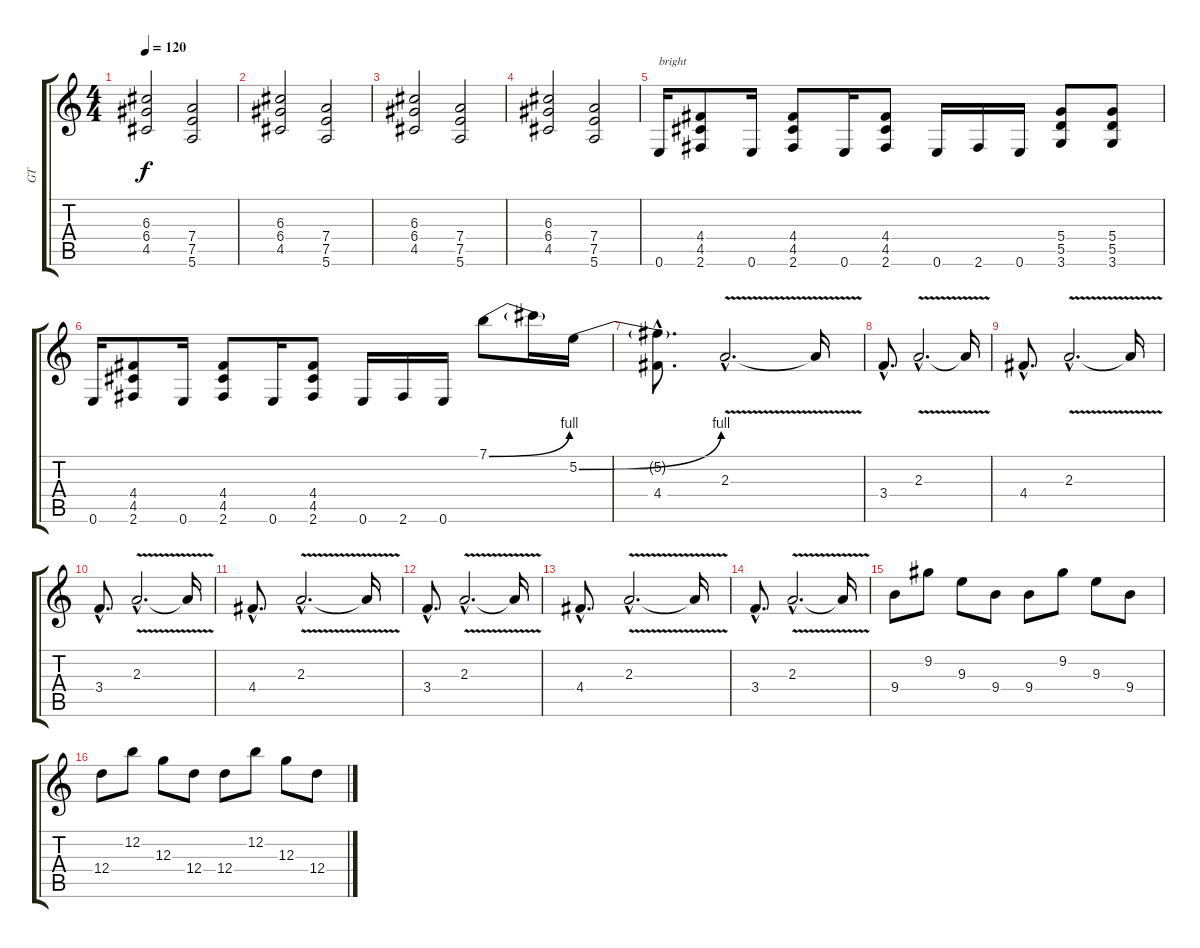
\track ("GT" "GT") {instrument distortionguitar}
\staff {score tabs}
\tuning (E4 B3 G3 D3 A2 E2) {hide}
\ts (4 4)
\tempo 120
\clef g2
\ks c
(6.3 6.4 4.5).2{dy f} (7.4 7.5 5.6).2 |
(6.3 6.4 4.5).2 (7.4 7.5 5.6).2 |
(6.3 6.4 4.5).2 (7.4 7.5 5.6).2 |
(6.3 6.4 4.5).2 (7.4 7.5 5.6).2 |
0.6.16{txt "bright"} (4.4 4.5 2.6).8 0.6.16 (4.4 4.5 2.6).8 0.6.16 (4.4 4.5 2.6).8 0.6.16 2.6.16 0.6.16 (5.4 5.5 3.6).8 (5.4 5.5 3.6).8 |
0.6.16 (4.4 4.5 2.6).8 0.6.16 (4.4 4.5 2.6).8 0.6.16 (4.4 4.5 2.6).8 0.6.16 2.6.16 0.6.16 7.1{be (bend 0 0 60 4)}.8 7.1{t}.16 5.2{be (bend 0 0 60 4)}.16 |
(5.2{hac t} 4.4{hac}).8{d} 2.3{v hac}.2{d} 2.3{t}.16 |
3.4{hac}.8{d} 2.3{v hac}.2{d} 2.3{t}.16 |
4.4{hac}.8{d} 2.3{v hac}.2{d} 2.3{t}.16 |
3.4{hac}.8{d} 2.3{v hac}.2{d} 2.3{t}.16 |
4.4{hac}.8{d} 2.3{v hac}.2{d} 2.3{t}.16 |
3.4{hac}.8{d} 2.3{v hac}.2{d} 2.3{t}.16 |
4.4{hac}.8{d} 2.3{v hac}.2{d} 2.3{t}.16 |
3.4{hac}.8{d} 2.3{v hac}.2{d} 2.3{t}.16 |
9.4.8 9.2.8 9.3.8 9.4.8 9.4.8 9.2.8 9.3.8 9.4.8 |
12.4.8 12.2.8 12.3.8 12.4.8 12.4.8 12.2.8 12.3.8 12.4.8
